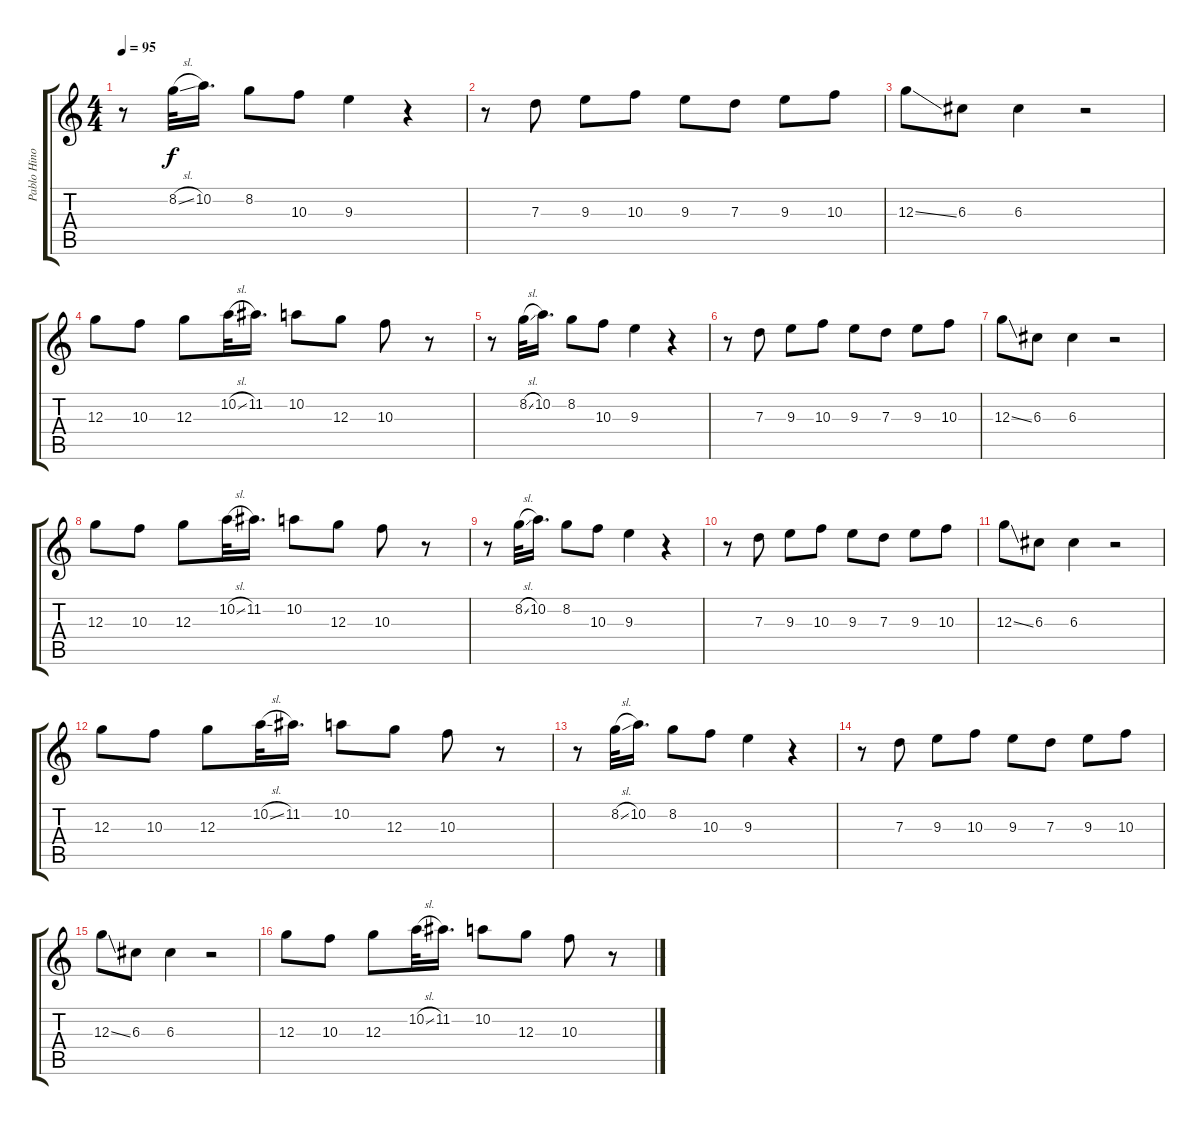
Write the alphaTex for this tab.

\track ("Pablo Hinojos-Gonzales" "Pablo Hino") {instrument acousticguitarsteel}
\staff {score tabs}
\tuning (E4 B3 G3 D3 A2 E2) {hide}
\ts (4 4)
\tempo 95
\clef g2
\ks c
r.8{dy f} 8.2{sl}.32 10.2.16{d} 8.2.8 10.3.8 9.3.4 r.4 |
r.8 7.3.8 9.3.8 10.3.8 9.3.8 7.3.8 9.3.8 10.3.8 |
12.3{ss}.8 6.3.8 6.3.4 r.2 |
12.3.8 10.3.8 12.3.8 10.2{sl}.32 11.2.16{d} 10.2.8 12.3.8 10.3.8 r.8 |
r.8 8.2{sl}.32 10.2.16{d} 8.2.8 10.3.8 9.3.4 r.4 |
r.8 7.3.8 9.3.8 10.3.8 9.3.8 7.3.8 9.3.8 10.3.8 |
12.3{ss}.8 6.3.8 6.3.4 r.2 |
12.3.8 10.3.8 12.3.8 10.2{sl}.32 11.2.16{d} 10.2.8 12.3.8 10.3.8 r.8 |
r.8 8.2{sl}.32 10.2.16{d} 8.2.8 10.3.8 9.3.4 r.4 |
r.8 7.3.8 9.3.8 10.3.8 9.3.8 7.3.8 9.3.8 10.3.8 |
12.3{ss}.8 6.3.8 6.3.4 r.2 |
12.3.8 10.3.8 12.3.8 10.2{sl}.32 11.2.16{d} 10.2.8 12.3.8 10.3.8 r.8 |
r.8 8.2{sl}.32 10.2.16{d} 8.2.8 10.3.8 9.3.4 r.4 |
r.8 7.3.8 9.3.8 10.3.8 9.3.8 7.3.8 9.3.8 10.3.8 |
12.3{ss}.8 6.3.8 6.3.4 r.2 |
12.3.8 10.3.8 12.3.8 10.2{sl}.32 11.2.16{d} 10.2.8 12.3.8 10.3.8 r.8
